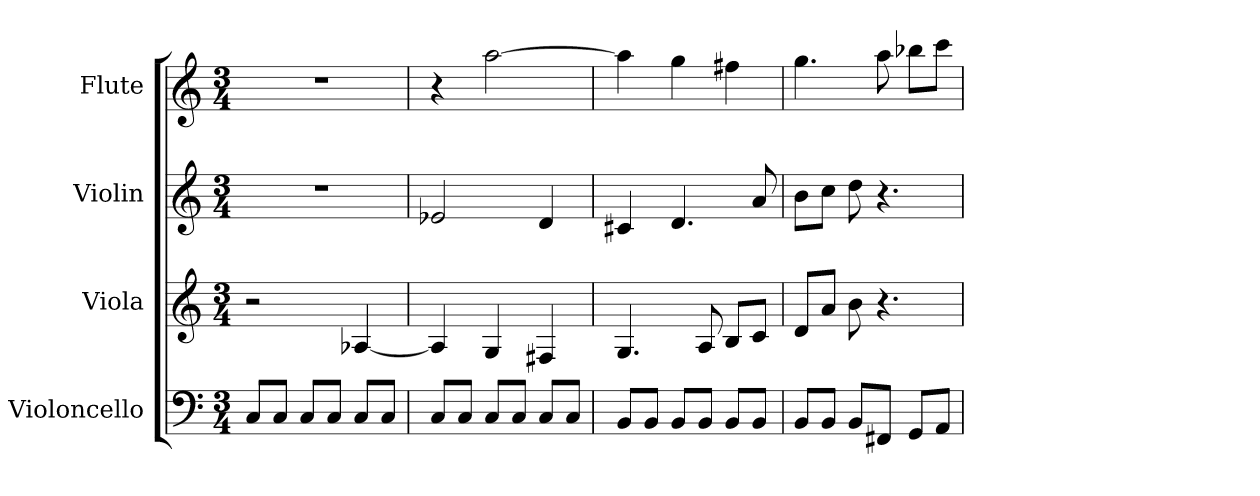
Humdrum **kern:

**kern	**kern	**kern	**kern
*part4	*part3	*part2	*part1
*staff4	*staff3	*staff2	*staff1
*I"Violoncello	*I"Viola	*I"Violin	*I"Flute
*I'Vc	*I'Vla	*I'Vln	*I'Fl
*k[]	*k[]	*k[]	*k[]
*C:	*C:	*C:	*C:
*M3/4	*M3/4	*M3/4	*M3/4
*MM71	*MM71	*MM71	*MM71
=	=	=	=
8CL	2r	2.r	2.r
8CJ	.	.	.
8CL	.	.	.
8CJ	.	.	.
8CL	[4A-X	.	.
8CJ	.	.	.
=2	=2	=2	=2
8CL	4A-]	2e-X	4r
8CJ	.	.	.
8CL	4G	.	[2aa
8CJ	.	.	.
8CL	4F#X	4d	.
8CJ	.	.	.
=3	=3	=3	=3
8BBL	4.G	4c#X	4aa]
8BBJ	.	.	.
8BBL	.	4.d	4gg
8BBJ	8A	.	.
8BBL	8BL	.	4ff#X
8BBJ	8cJ	8a	.
=4	=4	=4	=4
8BBL	8dL	8bL	4.gg
8BBJ	8aJ	8ccJ	.
8BBL	8b	8dd	.
8FF#XJ	4.r	4.r	8aa
8GGL	.	.	8bb-XL
8AAJ	.	.	8cccJ
=	=	=	=
*-	*-	*-	*-
